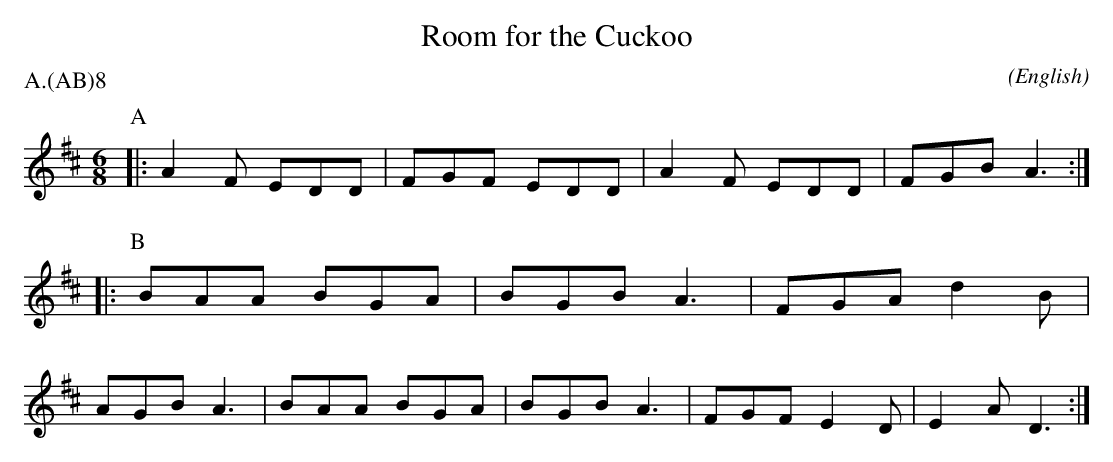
X:1
T:Room for the Cuckoo
M:6/8
C:
O:English
P:A.(AB)8
K:D
P:A
|:\
A2 F EDD | FGF EDD | A2 F EDD  | FGB  A3 :|\
P:B
|:\
BAA  BGA | BGB A3  | FGA  d2 B | AGB  A3 |\
BAA  BGA | BGB A3  | FGF  E2 D | E2 A D3 :|
